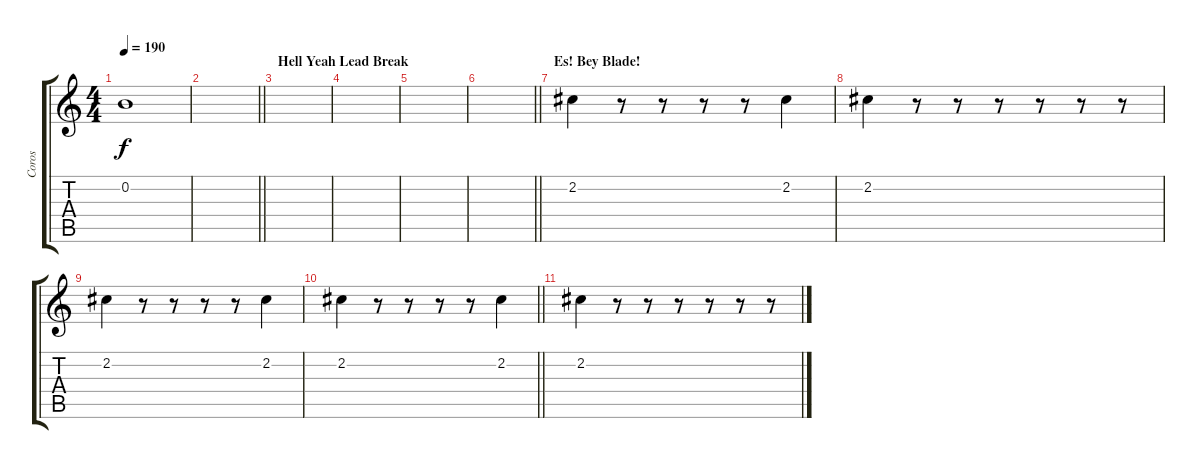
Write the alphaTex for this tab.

\track ("Coros" "Coros") {instrument electricguitarclean}
\staff {score tabs}
\tuning (E4 B3 G3 D3 A2 E2) {hide}
\ts (4 4)
\tempo 190
\clef g2
\ks c
0.2{t}.1{dy f} |
\barLineRight lightlight
|
\section ("" "Hell Yeah Lead Break")
|
|
|
\barLineRight lightlight
|
\section ("" "Es! Bey Blade!")
2.2.4 r.8 r.8 r.8 r.8 2.2.4 |
2.2.4 r.8 r.8 r.8 r.8 r.8 r.8 |
2.2.4 r.8 r.8 r.8 r.8 2.2.4 |
\barLineRight lightlight
2.2.4 r.8 r.8 r.8 r.8 2.2.4 |
2.2.4 r.8 r.8 r.8 r.8 r.8 r.8
